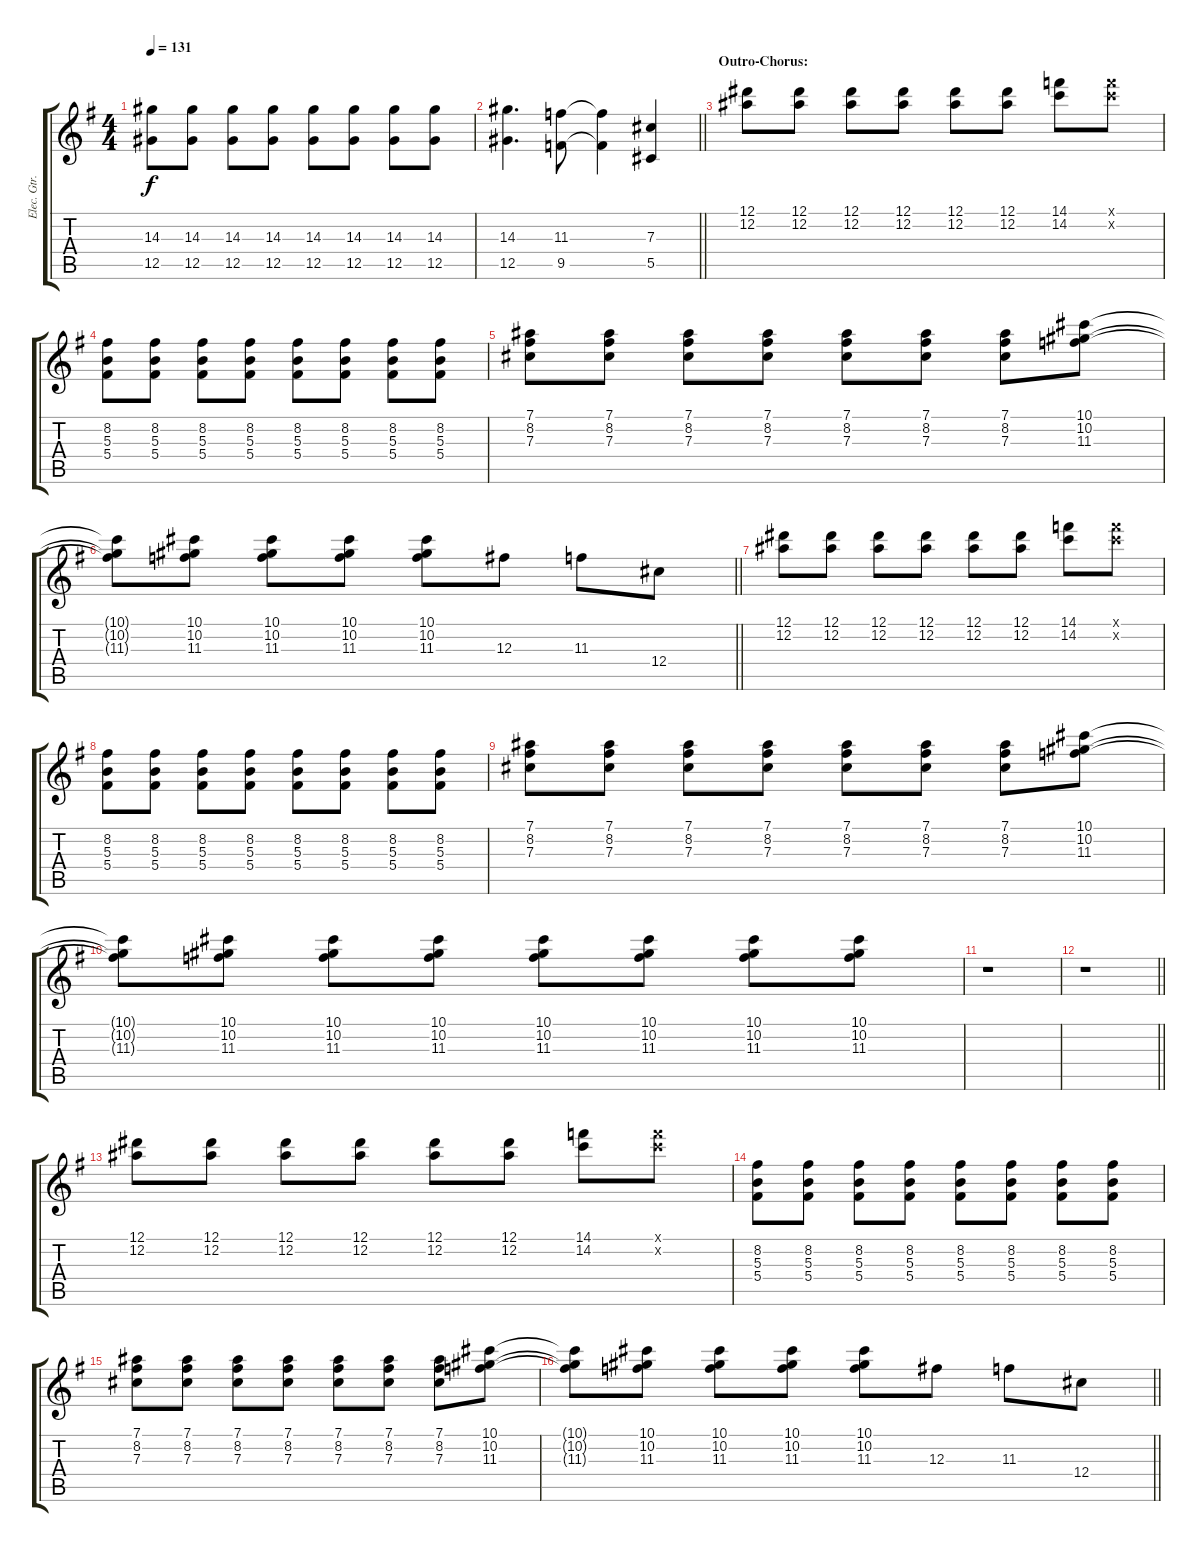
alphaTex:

\track ("Elec. Gtr. 3" "Elec. Gtr.") {instrument distortionguitar}
\staff {score tabs}
\tuning (Eb4 Bb3 Gb3 Db3 Ab2 Eb2) {hide}
\ts (4 4)
\tempo 131
\clef g2
\ks g
(14.3 12.5).8{dy f} (14.3 12.5).8 (14.3 12.5).8 (14.3 12.5).8 (14.3 12.5).8 (14.3 12.5).8 (14.3 12.5).8 (14.3 12.5).8 |
\barLineRight lightlight
(14.3 12.5).4{d} (11.3 9.5).8 (11.3{t} 9.5{t}).4 (7.3 5.5).4 |
\section ("" "Outro-Chorus:")
(12.1 12.2).8 (12.1 12.2).8 (12.1 12.2).8 (12.1 12.2).8 (12.1 12.2).8 (12.1 12.2).8 (14.1 14.2).8 (14.1{x} 14.2{x}).8 |
(8.2 5.3 5.4).8 (8.2 5.3 5.4).8 (8.2 5.3 5.4).8 (8.2 5.3 5.4).8 (8.2 5.3 5.4).8 (8.2 5.3 5.4).8 (8.2 5.3 5.4).8 (8.2 5.3 5.4).8 |
(7.1 8.2 7.3).8 (7.1 8.2 7.3).8 (7.1 8.2 7.3).8 (7.1 8.2 7.3).8 (7.1 8.2 7.3).8 (7.1 8.2 7.3).8 (7.1 8.2 7.3).8 (10.1 10.2 11.3).8 |
\barLineRight lightlight
(10.1{t} 10.2{t} 11.3{t}).8 (10.1 10.2 11.3).8 (10.1 10.2 11.3).8 (10.1 10.2 11.3).8 (10.1 10.2 11.3).8 12.3.8 11.3.8 12.4.8 |
(12.1 12.2).8 (12.1 12.2).8 (12.1 12.2).8 (12.1 12.2).8 (12.1 12.2).8 (12.1 12.2).8 (14.1 14.2).8 (14.1{x} 14.2{x}).8 |
(8.2 5.3 5.4).8 (8.2 5.3 5.4).8 (8.2 5.3 5.4).8 (8.2 5.3 5.4).8 (8.2 5.3 5.4).8 (8.2 5.3 5.4).8 (8.2 5.3 5.4).8 (8.2 5.3 5.4).8 |
(7.1 8.2 7.3).8 (7.1 8.2 7.3).8 (7.1 8.2 7.3).8 (7.1 8.2 7.3).8 (7.1 8.2 7.3).8 (7.1 8.2 7.3).8 (7.1 8.2 7.3).8 (10.1 10.2 11.3).8 |
(10.1{t} 10.2{t} 11.3{t}).8 (10.1 10.2 11.3).8 (10.1 10.2 11.3).8 (10.1 10.2 11.3).8 (10.1 10.2 11.3).8 (10.1 10.2 11.3).8 (10.1 10.2 11.3).8 (10.1 10.2 11.3).8 |
r.1 |
\barLineRight lightlight
r.1 |
(12.1 12.2).8 (12.1 12.2).8 (12.1 12.2).8 (12.1 12.2).8 (12.1 12.2).8 (12.1 12.2).8 (14.1 14.2).8 (14.1{x} 14.2{x}).8 |
(8.2 5.3 5.4).8 (8.2 5.3 5.4).8 (8.2 5.3 5.4).8 (8.2 5.3 5.4).8 (8.2 5.3 5.4).8 (8.2 5.3 5.4).8 (8.2 5.3 5.4).8 (8.2 5.3 5.4).8 |
(7.1 8.2 7.3).8 (7.1 8.2 7.3).8 (7.1 8.2 7.3).8 (7.1 8.2 7.3).8 (7.1 8.2 7.3).8 (7.1 8.2 7.3).8 (7.1 8.2 7.3).8 (10.1 10.2 11.3).8 |
\barLineRight lightlight
(10.1{t} 10.2{t} 11.3{t}).8 (10.1 10.2 11.3).8 (10.1 10.2 11.3).8 (10.1 10.2 11.3).8 (10.1 10.2 11.3).8 12.3.8 11.3.8 12.4.8
